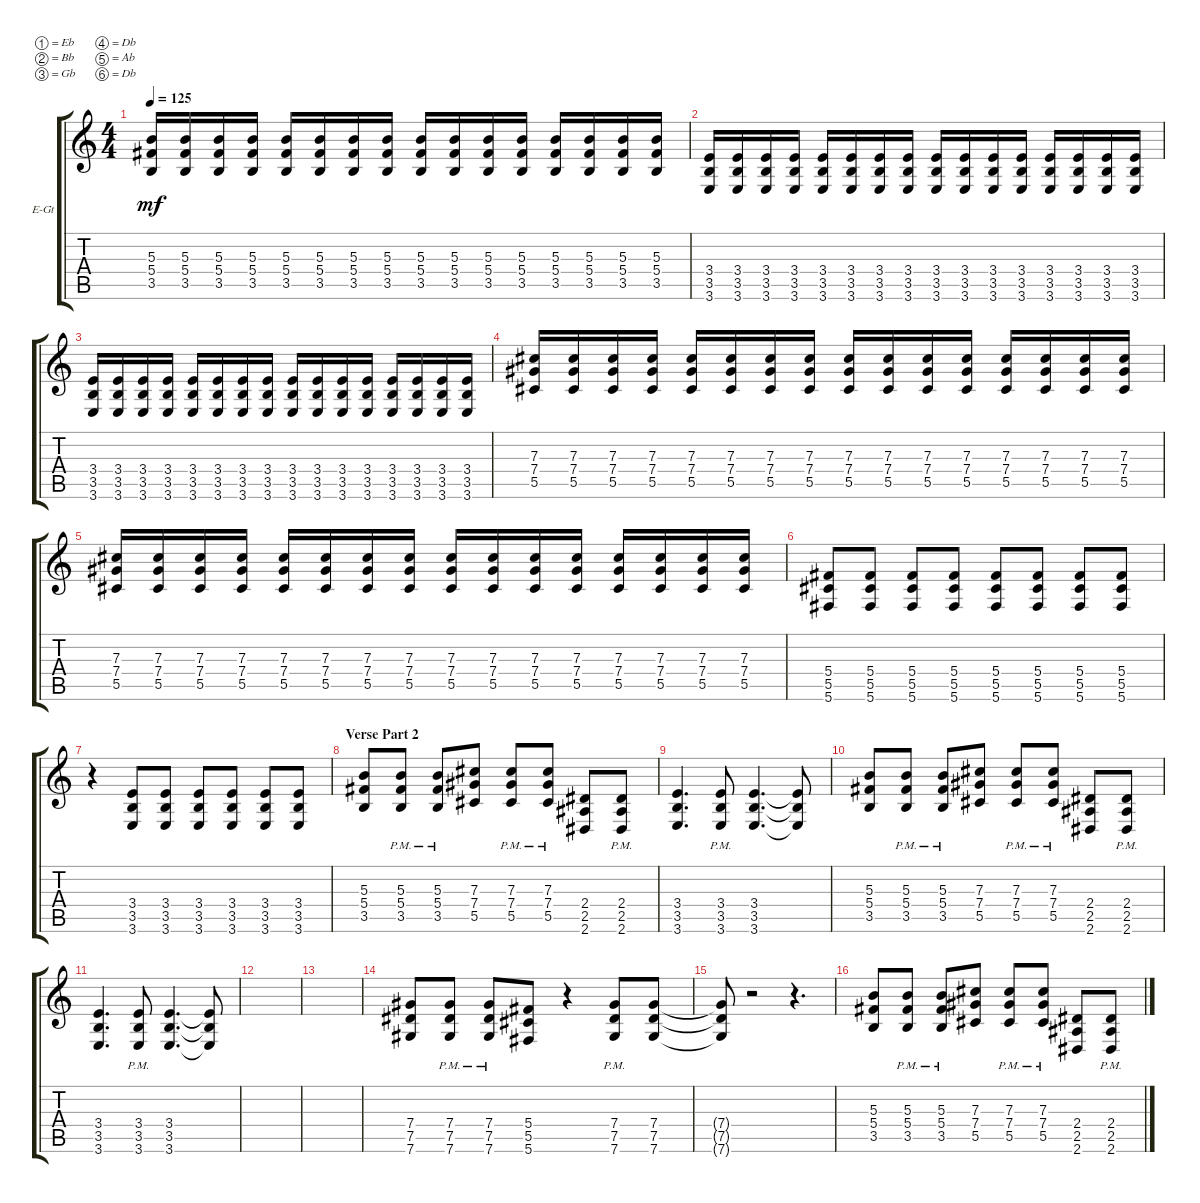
\defaultSystemsLayout 4
\bracketExtendMode groupsimilarinstruments
\firstSystemTrackNameOrientation horizontal
\otherSystemsTrackNameOrientation horizontal
\track ("Guitar 1 (Drive)" "E-Gt") {instrument overdrivenguitar}
\staff {score tabs}
\tuning (Eb4 Bb3 Gb3 Db3 Ab2 Db2)
\ts (4 4)
\tempo 125
\clef g2
\ks c
(3.5 5.4 5.3).16{dy mf} (3.5 5.4 5.3).16 (3.5 5.4 5.3).16 (3.5 5.4 5.3).16 (3.5 5.4 5.3).16 (3.5 5.4 5.3).16 (3.5 5.4 5.3).16 (3.5 5.4 5.3).16 (3.5 5.4 5.3).16 (3.5 5.4 5.3).16 (3.5 5.4 5.3).16 (3.5 5.4 5.3).16 (3.5 5.4 5.3).16 (3.5 5.4 5.3).16 (3.5 5.4 5.3).16 (3.5 5.4 5.3).16 |
(3.6 3.5 3.4).16 (3.6 3.5 3.4).16 (3.6 3.5 3.4).16 (3.6 3.5 3.4).16 (3.6 3.5 3.4).16 (3.6 3.5 3.4).16 (3.6 3.5 3.4).16 (3.6 3.5 3.4).16 (3.6 3.5 3.4).16 (3.6 3.5 3.4).16 (3.6 3.5 3.4).16 (3.6 3.5 3.4).16 (3.6 3.5 3.4).16 (3.6 3.5 3.4).16 (3.6 3.5 3.4).16 (3.6 3.5 3.4).16 |
(3.6 3.5 3.4).16 (3.6 3.5 3.4).16 (3.6 3.5 3.4).16 (3.6 3.5 3.4).16 (3.6 3.5 3.4).16 (3.6 3.5 3.4).16 (3.6 3.5 3.4).16 (3.6 3.5 3.4).16 (3.6 3.5 3.4).16 (3.6 3.5 3.4).16 (3.6 3.5 3.4).16 (3.6 3.5 3.4).16 (3.6 3.5 3.4).16 (3.6 3.5 3.4).16 (3.6 3.5 3.4).16 (3.6 3.5 3.4).16 |
(5.5 7.4 7.3).16 (5.5 7.3 7.4).16 (5.5 7.4 7.3).16 (5.5 7.4 7.3).16 (5.5 7.4 7.3).16 (5.5 7.4 7.3).16 (5.5 7.4 7.3).16 (5.5 7.4 7.3).16 (5.5 7.4 7.3).16 (5.5 7.4 7.3).16 (5.5 7.4 7.3).16 (5.5 7.4 7.3).16 (5.5 7.4 7.3).16 (5.5 7.4 7.3).16 (5.5 7.4 7.3).16 (5.5 7.4 7.3).16 |
(5.5 7.4 7.3).16 (5.5 7.3 7.4).16 (5.5 7.4 7.3).16 (5.5 7.4 7.3).16 (5.5 7.4 7.3).16 (5.5 7.4 7.3).16 (5.5 7.4 7.3).16 (5.5 7.4 7.3).16 (5.5 7.4 7.3).16 (5.5 7.4 7.3).16 (5.5 7.4 7.3).16 (5.5 7.4 7.3).16 (5.5 7.4 7.3).16 (5.5 7.4 7.3).16 (5.5 7.4 7.3).16 (5.5 7.4 7.3).16 |
(5.6 5.4 5.5).8 (5.6 5.4 5.5).8 (5.6 5.4 5.5).8 (5.6 5.4 5.5).8 (5.6 5.4 5.5).8 (5.6 5.4 5.5).8 (5.6 5.4 5.5).8 (5.6 5.4 5.5).8 |
r.4 (3.6 3.5 3.4).8 (3.6 3.5 3.4).8 (3.6 3.5 3.4).8 (3.6 3.5 3.4).8 (3.6 3.4 3.5).8 (3.6 3.4 3.5).8 |
\section ("" "Verse Part 2")
(3.5 5.4 5.3).8 (3.5{pm} 5.4{pm} 5.3{pm}).8 (3.5{pm} 5.4{pm} 5.3{pm}).8 (5.5 7.4 7.3).8 (5.5{pm} 7.3{pm} 7.4{pm}).8 (5.5{pm} 7.4{pm} 7.3{pm}).8 (2.6 2.5 2.4).8 (2.6{pm} 2.5{pm} 2.4{pm}).8 |
(3.6 3.5 3.4).4{d} (3.6{pm} 3.5{pm} 3.4{pm}).8 (3.4 3.5 3.6).4{d} (3.6{t} 3.5{t} 3.4{t}).8 |
(3.5 5.4 5.3).8 (3.5{pm} 5.4{pm} 5.3{pm}).8 (3.5{pm} 5.4{pm} 5.3{pm}).8 (5.5 7.4 7.3).8 (5.5{pm} 7.3{pm} 7.4{pm}).8 (5.5{pm} 7.4{pm} 7.3{pm}).8 (2.6 2.5 2.4).8 (2.6{pm} 2.5{pm} 2.4{pm}).8 |
(3.6 3.5 3.4).4{d} (3.6{pm} 3.5{pm} 3.4{pm}).8 (3.4 3.5 3.6).4{d} (3.6{t} 3.5{t} 3.4{t}).8 |
|
|
(7.6 7.5 7.4).8 (7.6{pm} 7.4{pm} 7.5{pm}).8 (7.6{pm} 7.5{pm} 7.4{pm}).8 (5.6 5.4 5.5).8 r.4 (7.6{pm} 7.5{pm} 7.4{pm}).8 (7.6 7.5 7.4).8 |
(7.6{t} 7.5{t} 7.4{t}).8 r.2 r.4{d} |
(3.5 5.4 5.3).8 (3.5{pm} 5.4{pm} 5.3{pm}).8 (3.5{pm} 5.4{pm} 5.3{pm}).8 (5.5 7.4 7.3).8 (5.5{pm} 7.3{pm} 7.4{pm}).8 (5.5{pm} 7.4{pm} 7.3{pm}).8 (2.6 2.5 2.4).8 (2.6{pm} 2.5{pm} 2.4{pm}).8
